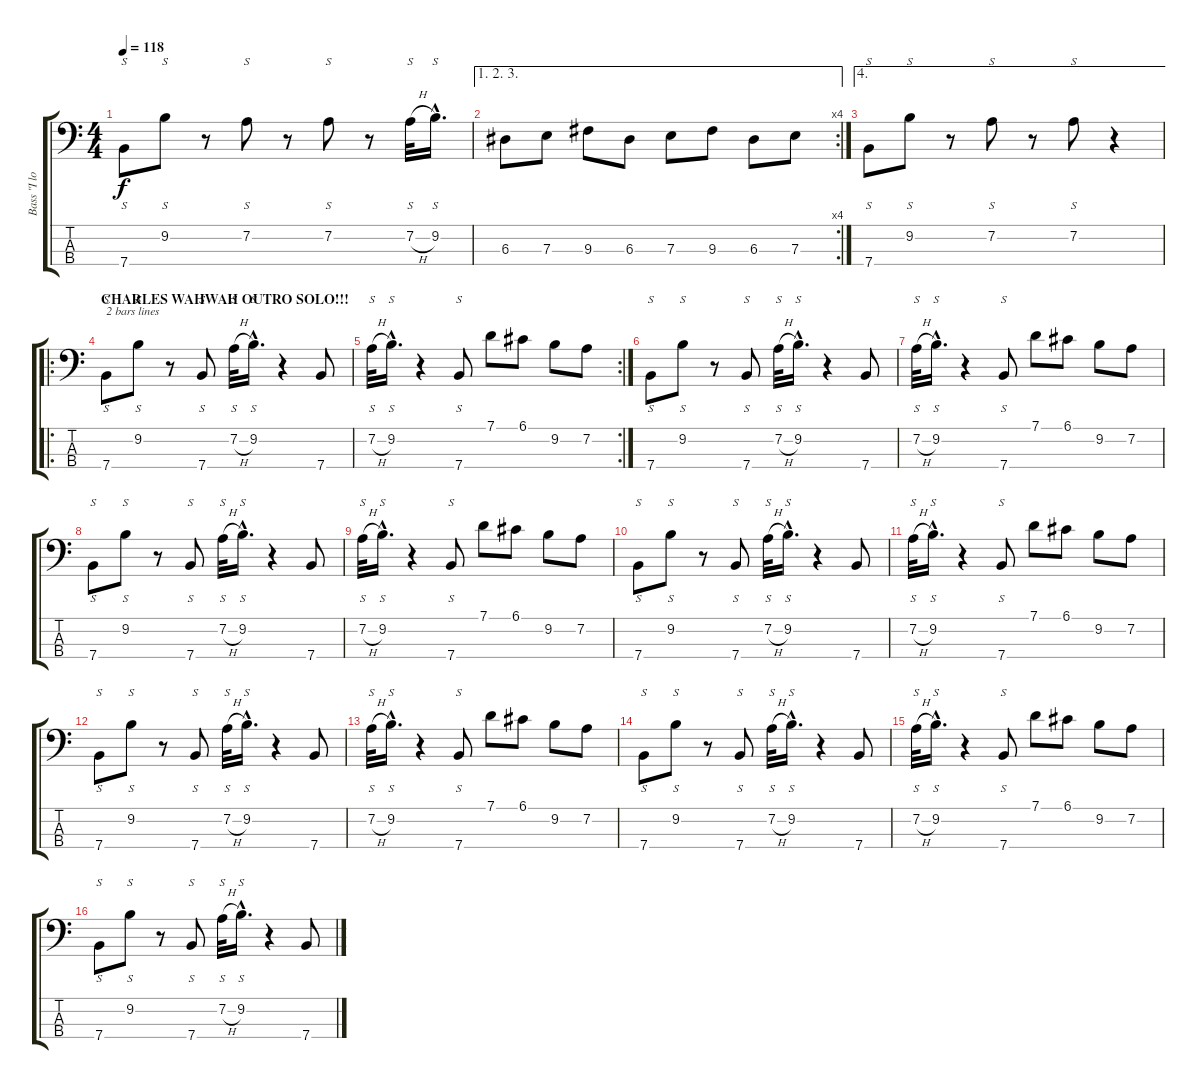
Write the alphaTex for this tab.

\track ("Bass \"I love slapping that B7!!\" dude" "Bass \"I lo") {instrument electricbassfinger}
\staff {score tabs}
\tuning (G2 D2 A1 E1) {hide}
\ts (4 4)
\tempo 118
\clef f4
\ks c
7.4.8{s dy f instrument slapbass1} 9.2.8{s} r.8 7.2.8{s} r.8 7.2.8{s} r.8 7.2{h}.32{s} 9.2{hac}.16{s d} |
\ae (1 2 3)
\rc 4
6.3.8{instrument electricbassfinger} 7.3.8 9.3.8 6.3.8 7.3.8 9.3.8 6.3.8 7.3.8 |
\ae 4
7.4.8{s} 9.2.8{s} r.8 7.2.8{s} r.8 7.2.8{s} r.4 |
\ro
\section ("" "CHARLES WAHWAH OUTRO SOLO!!!")
7.4.8{s txt "2 bars lines" instrument slapbass1} 9.2.8{s} r.8 7.4.8{s} 7.2{h}.32{s} 9.2{hac}.16{s d} r.4 7.4.8 |
\rc 2
7.2{h}.32{s} 9.2{hac}.16{s d} r.4 7.4.8{s} 7.1.8{instrument electricbassfinger} 6.1.8 9.2.8 7.2.8 |
7.4.8{s instrument slapbass1} 9.2.8{s} r.8 7.4.8{s} 7.2{h}.32{s} 9.2{hac}.16{s d} r.4 7.4.8 |
7.2{h}.32{s} 9.2{hac}.16{s d} r.4 7.4.8{s} 7.1.8{instrument electricbassfinger} 6.1.8 9.2.8 7.2.8 |
7.4.8{s instrument slapbass1} 9.2.8{s} r.8 7.4.8{s} 7.2{h}.32{s} 9.2{hac}.16{s d} r.4 7.4.8 |
7.2{h}.32{s} 9.2{hac}.16{s d} r.4 7.4.8{s} 7.1.8{instrument electricbassfinger} 6.1.8 9.2.8 7.2.8 |
7.4.8{s instrument slapbass1} 9.2.8{s} r.8 7.4.8{s} 7.2{h}.32{s} 9.2{hac}.16{s d} r.4 7.4.8 |
7.2{h}.32{s} 9.2{hac}.16{s d} r.4 7.4.8{s} 7.1.8{instrument electricbassfinger} 6.1.8 9.2.8 7.2.8 |
7.4.8{s instrument slapbass1} 9.2.8{s} r.8 7.4.8{s} 7.2{h}.32{s} 9.2{hac}.16{s d} r.4 7.4.8 |
7.2{h}.32{s} 9.2{hac}.16{s d} r.4 7.4.8{s} 7.1.8{instrument electricbassfinger} 6.1.8 9.2.8 7.2.8 |
7.4.8{s instrument slapbass1} 9.2.8{s} r.8 7.4.8{s} 7.2{h}.32{s} 9.2{hac}.16{s d} r.4 7.4.8 |
7.2{h}.32{s} 9.2{hac}.16{s d} r.4 7.4.8{s} 7.1.8{instrument electricbassfinger} 6.1.8 9.2.8 7.2.8 |
7.4.8{s instrument slapbass1} 9.2.8{s} r.8 7.4.8{s} 7.2{h}.32{s} 9.2{hac}.16{s d} r.4 7.4.8
